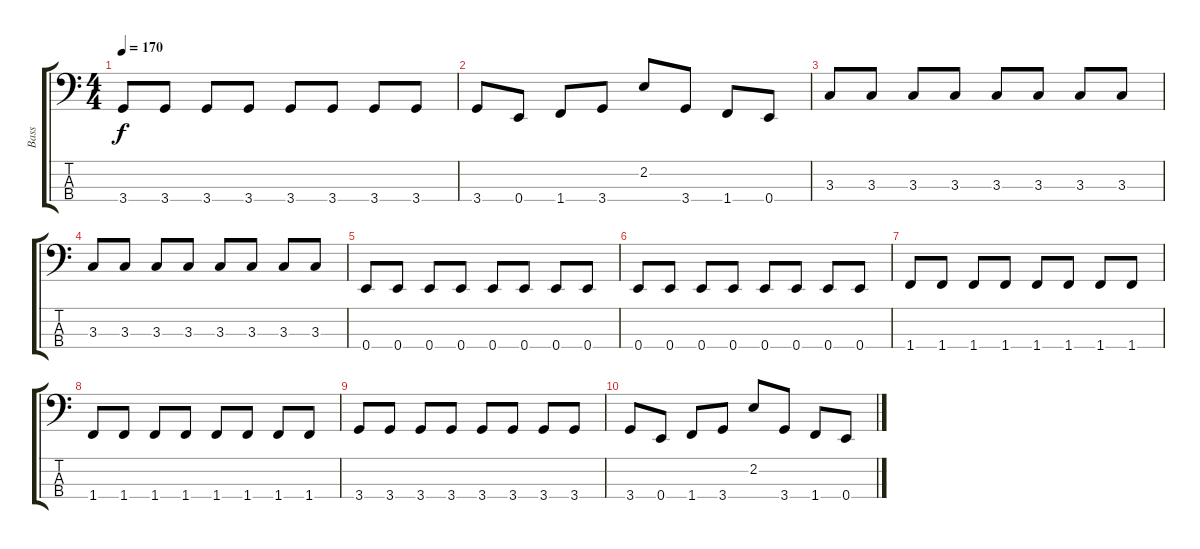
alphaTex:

\track ("Bass" "Bass") {instrument electricbasspick}
\staff {score tabs}
\tuning (G2 D2 A1 E1) {hide}
\ts (4 4)
\tempo 170
\clef f4
\ks c
3.4.8{dy f volume 11} 3.4.8 3.4.8 3.4.8 3.4.8 3.4.8 3.4.8 3.4.8 |
3.4.8 0.4.8 1.4.8 3.4.8 2.2.8 3.4.8 1.4.8 0.4.8 |
3.3.8{volume 10} 3.3.8 3.3.8 3.3.8 3.3.8 3.3.8 3.3.8 3.3.8 |
3.3.8{volume 9} 3.3.8 3.3.8 3.3.8 3.3.8 3.3.8 3.3.8 3.3.8 |
0.4.8{volume 8} 0.4.8 0.4.8 0.4.8 0.4.8 0.4.8 0.4.8 0.4.8 |
0.4.8{volume 7} 0.4.8 0.4.8 0.4.8 0.4.8 0.4.8 0.4.8 0.4.8 |
1.4.8{volume 6} 1.4.8 1.4.8 1.4.8 1.4.8 1.4.8 1.4.8 1.4.8 |
1.4.8{volume 5} 1.4.8 1.4.8 1.4.8 1.4.8 1.4.8 1.4.8 1.4.8 |
3.4.8{volume 4} 3.4.8 3.4.8 3.4.8 3.4.8 3.4.8 3.4.8 3.4.8 |
3.4.8{volume 3} 0.4.8 1.4.8 3.4.8 2.2.8{volume 2} 3.4.8 1.4.8 0.4.8
